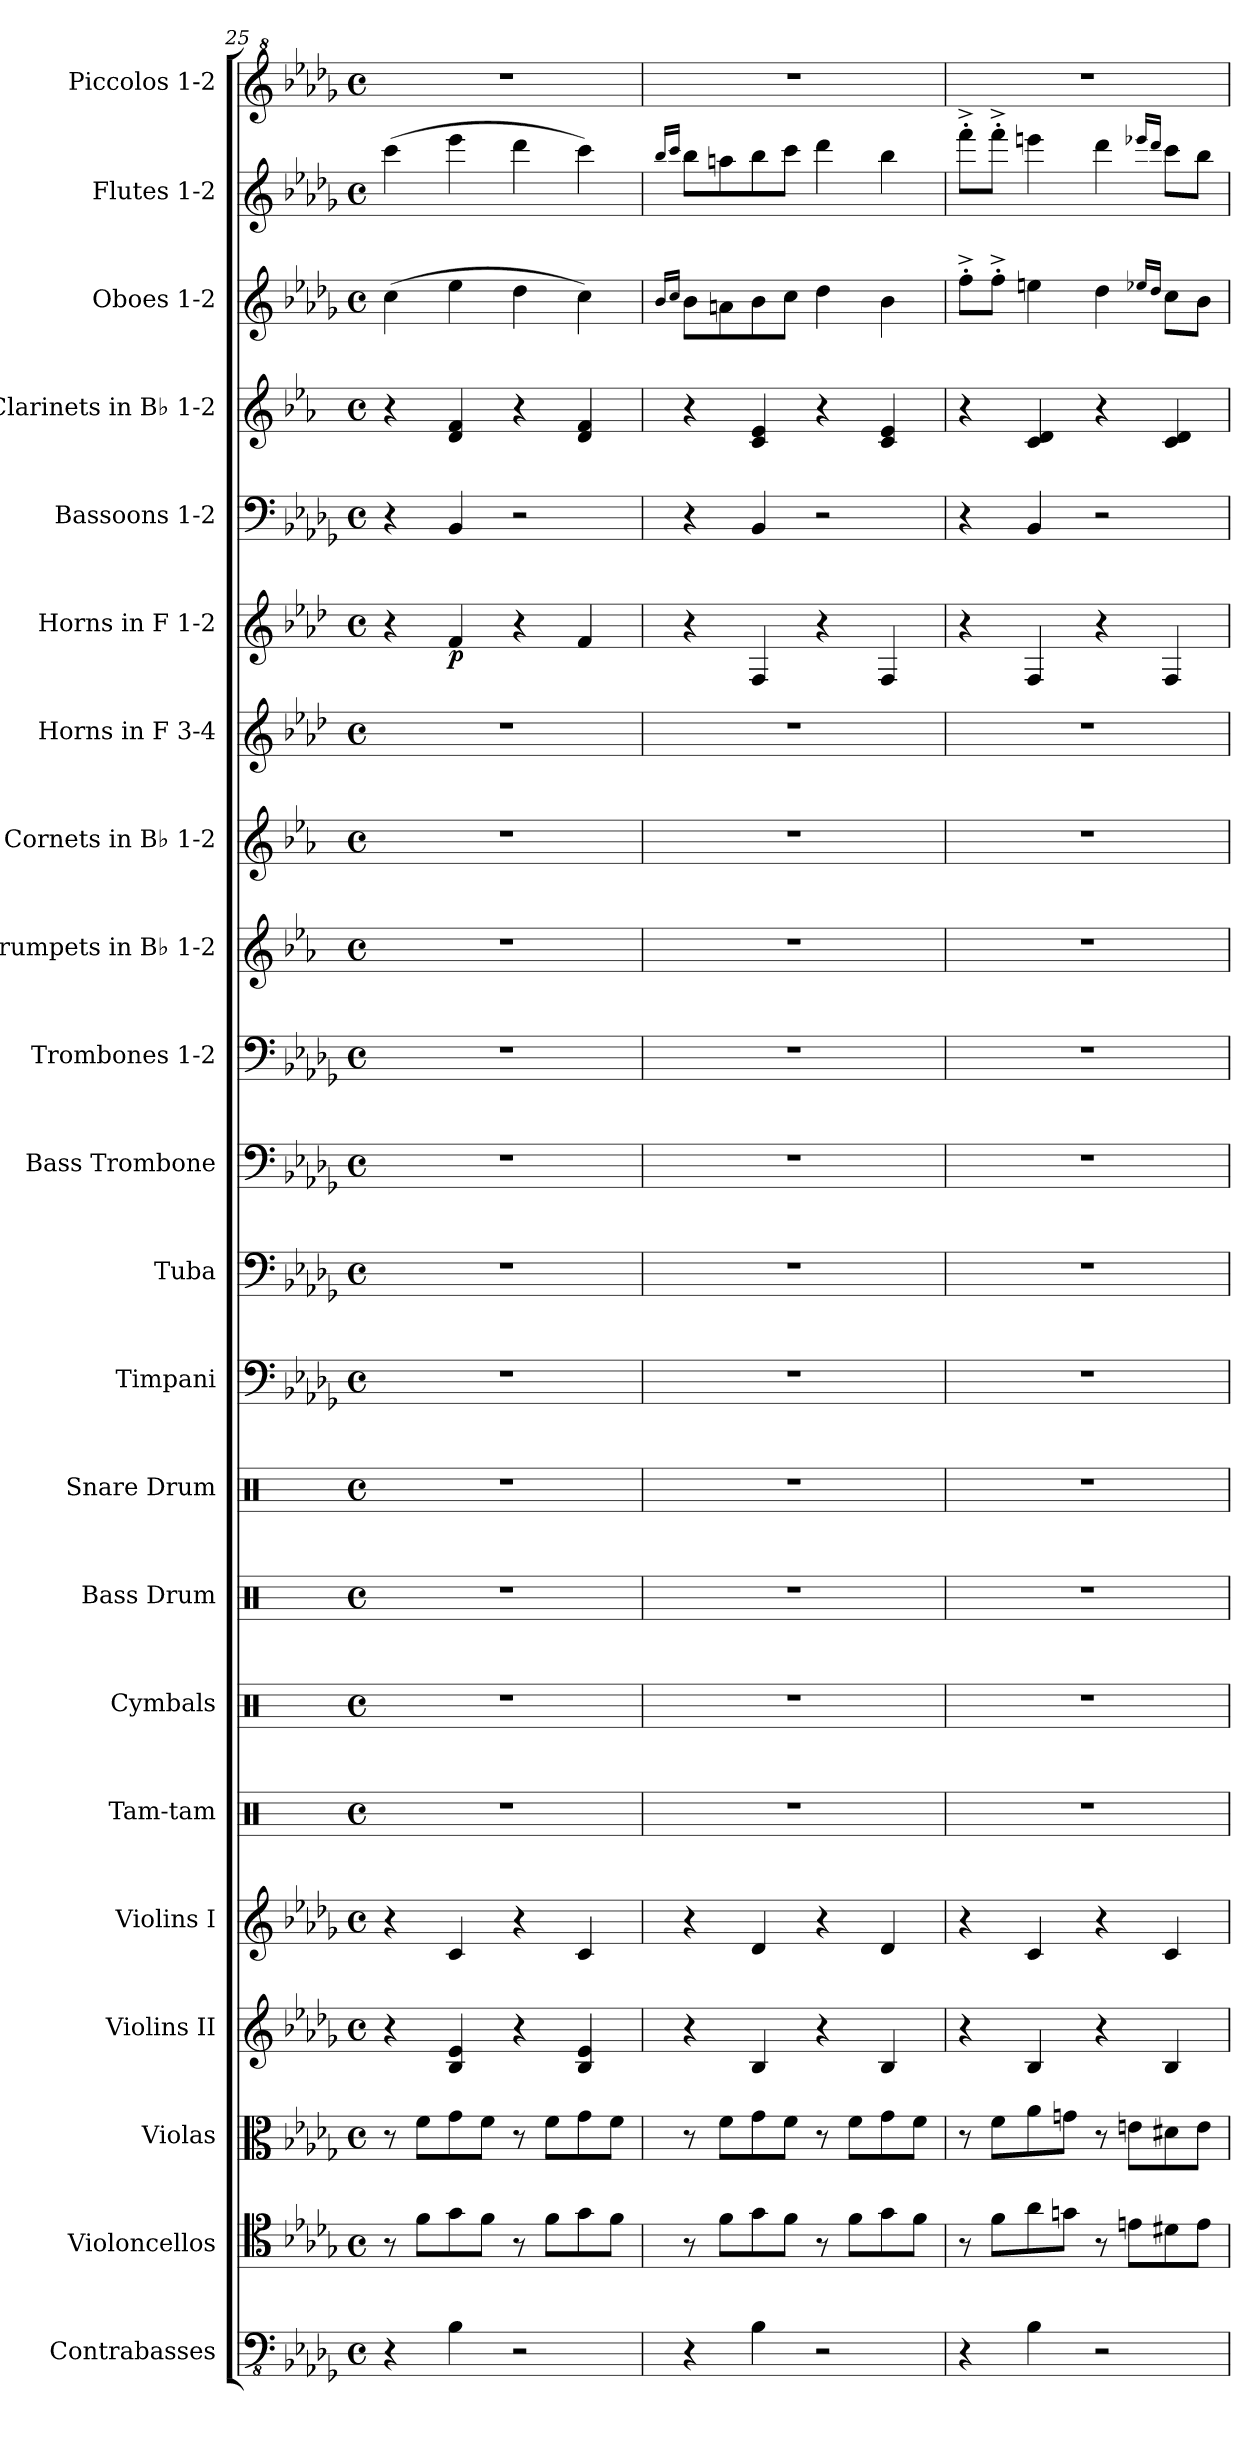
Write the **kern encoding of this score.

**kern	**kern	**kern	**kern	**kern	**kern	**kern	**kern	**kern	**kern	**kern	**kern	**kern	**kern	**kern	**kern	**kern	**dynam	**kern	**kern	**kern	**kern	**kern
*part22	*part21	*part20	*part19	*part18	*part17	*part16	*part15	*part14	*part13	*part12	*part11	*part10	*part9	*part8	*part7	*part6	*part6	*part5	*part4	*part3	*part2	*part1
*staff22	*staff21	*staff20	*staff19	*staff18	*staff17	*staff16	*staff15	*staff14	*staff13	*staff12	*staff11	*staff10	*staff9	*staff8	*staff7	*staff6	*staff6	*staff5	*staff4	*staff3	*staff2	*staff1
*I"Contrabasses	*I"Violoncellos	*I"Violas	*I"Violins II	*I"Violins I	*I"Tam-tam	*I"Cymbals	*I"Bass Drum	*I"Snare Drum	*I"Timpani	*I"Tuba	*I"Bass Trombone	*I"Trombones 1-2	*I"Trumpets in B♭ 1-2	*I"Cornets in B♭ 1-2	*I"Horns in F 3-4	*I"Horns in F 1-2	*	*I"Bassoons 1-2	*I"Clarinets in B♭ 1-2	*I"Oboes 1-2	*I"Flutes 1-2	*I"Piccolos 1-2
*I'Cbs.	*I'Vcs.	*I'Vlas.	*I'Vlns. II	*I'Vlns. I	*I'Tam-tam	*I'Cym.	*I'B. Dr.	*I'Sn. Dr.	*I'Timp.	*I'Tba.	*I'B. Tbn.	*	*	*	*	*	*	*I'Bsn. 1-2	*	*I'Ob. 1-2	*I'Fl. 1-2	*I'Picc. 1-2
*clefFv4	*clefC4	*clefC3	*clefG2	*clefG2	*clefX	*clefX	*clefX	*clefX	*clefF4	*clefF4	*clefF4	*clefF4	*clefG2	*clefG2	*clefG2	*clefG2	*	*clefF4	*clefG2	*clefG2	*clefG2	*clefG^2
*	*	*	*	*	*	*	*	*	*	*	*	*	*ITrd1c2	*ITrd1c2	*ITrd4c7	*ITrd4c7	*	*	*ITrd1c2	*	*	*ITrd-7c-12
*k[b-e-a-d-g-]	*k[b-e-a-d-g-]	*k[b-e-a-d-g-]	*k[b-e-a-d-g-]	*k[b-e-a-d-g-]	*k[]	*k[]	*k[]	*k[]	*k[b-e-a-d-g-]	*k[b-e-a-d-g-]	*k[b-e-a-d-g-]	*k[b-e-a-d-g-]	*k[b-e-a-d-g-]	*k[b-e-a-d-g-]	*k[b-e-a-d-g-]	*k[b-e-a-d-g-]	*	*k[b-e-a-d-g-]	*k[b-e-a-d-g-]	*k[b-e-a-d-g-]	*k[b-e-a-d-g-]	*k[b-e-a-d-g-]
*M4/4	*M4/4	*M4/4	*M4/4	*M4/4	*M4/4	*M4/4	*M4/4	*M4/4	*M4/4	*M4/4	*M4/4	*M4/4	*M4/4	*M4/4	*M4/4	*M4/4	*	*M4/4	*M4/4	*M4/4	*M4/4	*M4/4
*met(c)	*met(c)	*met(c)	*met(c)	*met(c)	*met(c)	*met(c)	*met(c)	*met(c)	*met(c)	*met(c)	*met(c)	*met(c)	*met(c)	*met(c)	*met(c)	*met(c)	*	*met(c)	*met(c)	*met(c)	*met(c)	*met(c)
=25	=25	=25	=25	=25	=25	=25	=25	=25	=25	=25	=25	=25	=25	=25	=25	=25	=25	=25	=25	=25	=25	=25
4r	8r	8r	4r	4r	1r	1r	1r	1r	1r	1r	1r	1r	1r	1r	1r	4r	.	4r	4r	(4cc\	(4ccc\	1r
.	8f\L	8f\L	.	.	.	.	.	.	.	.	.	.	.	.	.	.	.	.	.	.	.	.
!	!	!	!	!	!	!	!	!	!	!	!	!	!	!	!	!	!LO:DY:b	!	!	!	!	!
4BB-\	8g-\	8g-\	4B-/ 4e-/	4c/	.	.	.	.	.	.	.	.	.	.	.	4B-/	p	4BB-/	4c/ 4e-/	4ee-\	4eee-\	.
.	8f\J	8f\J	.	.	.	.	.	.	.	.	.	.	.	.	.	.	.	.	.	.	.	.
2r	8r	8r	4r	4r	.	.	.	.	.	.	.	.	.	.	.	4r	.	2r	4r	4dd-\	4ddd-\	.
.	8f\L	8f\L	.	.	.	.	.	.	.	.	.	.	.	.	.	.	.	.	.	.	.	.
.	8g-\	8g-\	4B-/ 4e-/	4c/	.	.	.	.	.	.	.	.	.	.	.	4B-/	.	.	4c/ 4e-/	4cc\)	4ccc\)	.
.	8f\J	8f\J	.	.	.	.	.	.	.	.	.	.	.	.	.	.	.	.	.	.	.	.
=26	=26	=26	=26	=26	=26	=26	=26	=26	=26	=26	=26	=26	=26	=26	=26	=26	=26	=26	=26	=26	=26	=26
.	.	.	.	.	.	.	.	.	.	.	.	.	.	.	.	.	.	.	.	16qb-/LL	16qbb-/LL	.
.	.	.	.	.	.	.	.	.	.	.	.	.	.	.	.	.	.	.	.	16qcc/JJ	16qccc/JJ	.
4r	8r	8r	4r	4r	1r	1r	1r	1r	1r	1r	1r	1r	1r	1r	1r	4r	.	4r	4r	8b-\L	8bb-\L	1r
.	8f\L	8f\L	.	.	.	.	.	.	.	.	.	.	.	.	.	.	.	.	.	8an\	8aan\	.
4BB-\	8g-\	8g-\	4B-/	4d-/	.	.	.	.	.	.	.	.	.	.	.	4BB-/	.	4BB-/	4B-/ 4d-/	8b-\	8bb-\	.
.	8f\J	8f\J	.	.	.	.	.	.	.	.	.	.	.	.	.	.	.	.	.	8cc\J	8ccc\J	.
2r	8r	8r	4r	4r	.	.	.	.	.	.	.	.	.	.	.	4r	.	2r	4r	4dd-\	4ddd-\	.
.	8f\L	8f\L	.	.	.	.	.	.	.	.	.	.	.	.	.	.	.	.	.	.	.	.
.	8g-\	8g-\	4B-/	4d-/	.	.	.	.	.	.	.	.	.	.	.	4BB-/	.	.	4B-/ 4d-/	4b-\	4bb-\	.
.	8f\J	8f\J	.	.	.	.	.	.	.	.	.	.	.	.	.	.	.	.	.	.	.	.
=27	=27	=27	=27	=27	=27	=27	=27	=27	=27	=27	=27	=27	=27	=27	=27	=27	=27	=27	=27	=27	=27	=27
4r	8r	8r	4r	4r	1r	1r	1r	1r	1r	1r	1r	1r	1r	1r	1r	4r	.	4r	4r	8ff^'\L	8fff^'\L	1r
.	8f\L	8f\L	.	.	.	.	.	.	.	.	.	.	.	.	.	.	.	.	.	8ff^'\J	8fff^'\J	.
4BB-\	8a-\	8a-\	4B-/	4c/	.	.	.	.	.	.	.	.	.	.	.	4BB-/	.	4BB-/	4B-/ 4c/	4een\	4eeen\	.
.	8gn\J	8gn\J	.	.	.	.	.	.	.	.	.	.	.	.	.	.	.	.	.	.	.	.
2r	8r	8r	4r	4r	.	.	.	.	.	.	.	.	.	.	.	4r	.	2r	4r	4dd-\	4ddd-\	.
.	8en\L	8en\L	.	.	.	.	.	.	.	.	.	.	.	.	.	.	.	.	.	.	.	.
.	.	.	.	.	.	.	.	.	.	.	.	.	.	.	.	.	.	.	.	16qee-X/LL	16qeee-X/LL	.
.	.	.	.	.	.	.	.	.	.	.	.	.	.	.	.	.	.	.	.	16qdd-/JJ	16qddd-/JJ	.
.	8d#X\	8d#X\	4B-/	4c/	.	.	.	.	.	.	.	.	.	.	.	4BB-/	.	.	4B-/ 4c/	8cc\L	8ccc\L	.
.	8e\J	8e\J	.	.	.	.	.	.	.	.	.	.	.	.	.	.	.	.	.	8b-\J	8bb-\J	.
=	=	=	=	=	=	=	=	=	=	=	=	=	=	=	=	=	=	=	=	=	=	=
*-	*-	*-	*-	*-	*-	*-	*-	*-	*-	*-	*-	*-	*-	*-	*-	*-	*-	*-	*-	*-	*-	*-
